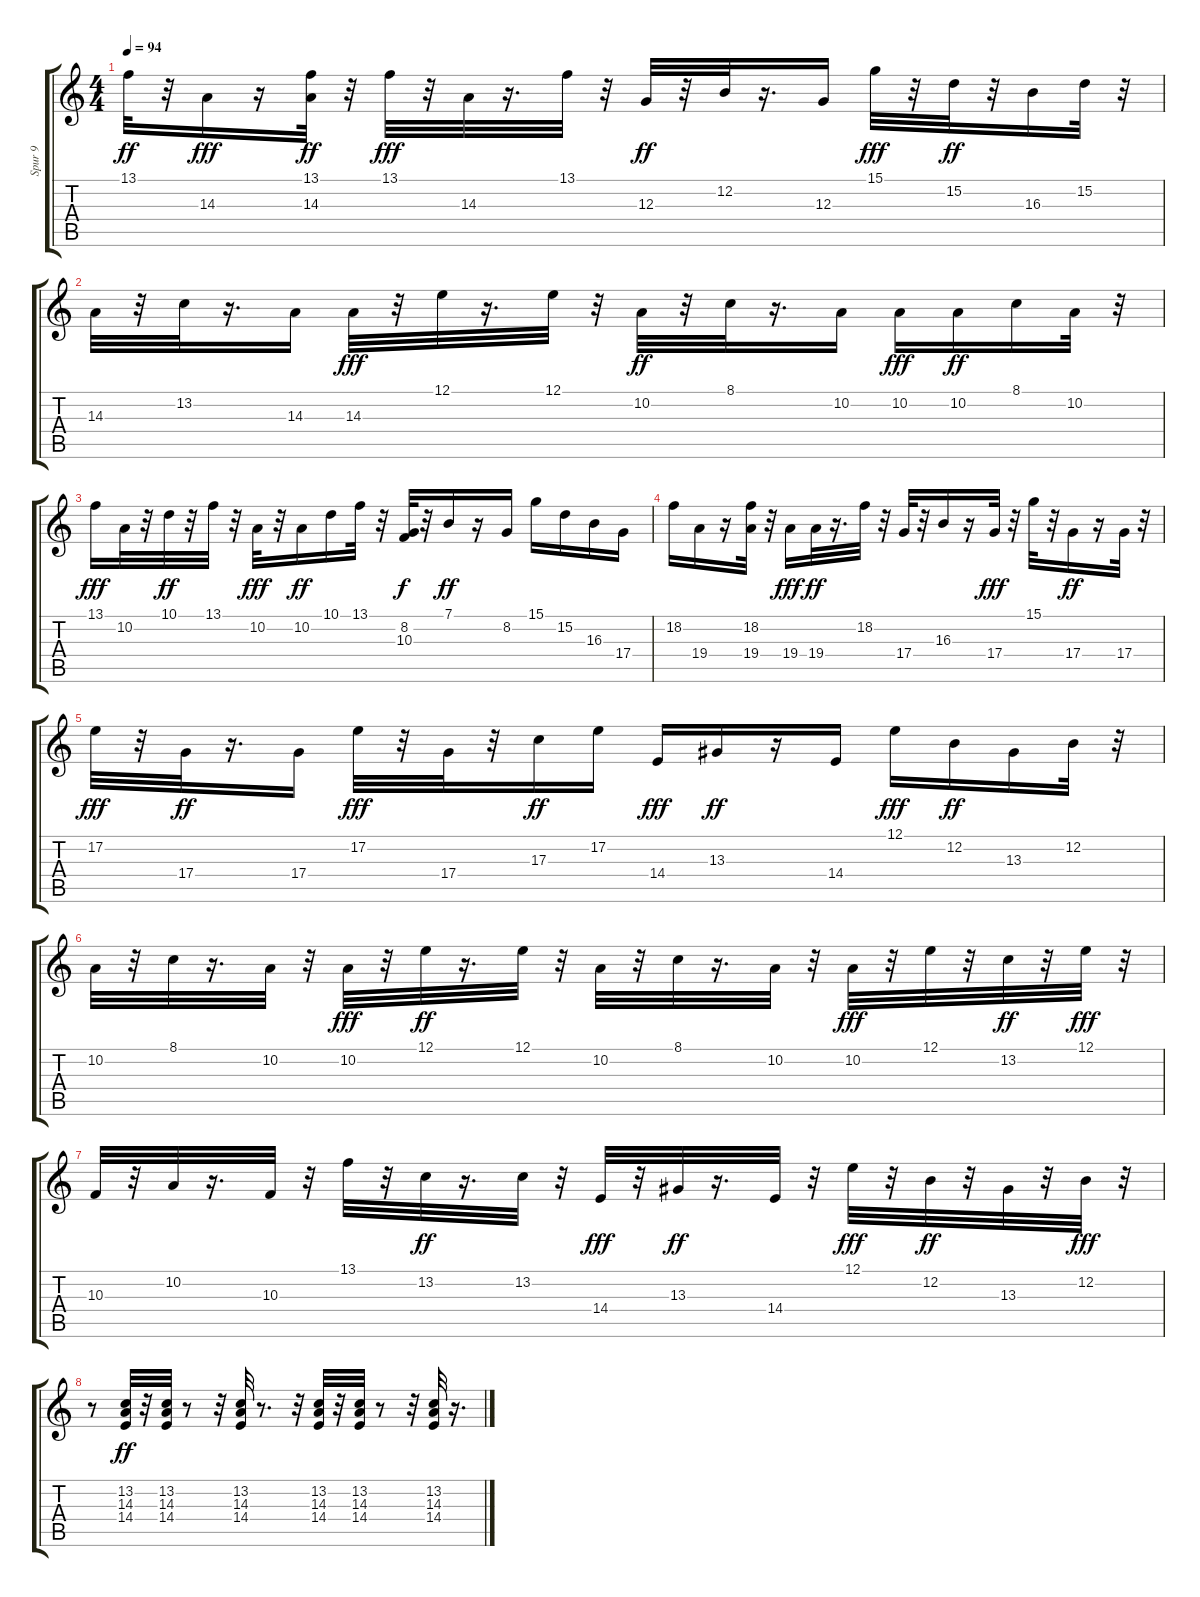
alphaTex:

\track ("Spur 9" "Spur 9") {instrument acousticgrandpiano}
\staff {score tabs}
\tuning (E4 B3 G3 D3 A2 E2) {hide}
\ts (4 4)
\tempo 94
\clef g2
\ks c
13.1.32{dy ff} r.32 14.3.16{dy fff} r.16 (13.1 14.3).32{dy ff} r.32 13.1.32{dy fff} r.32 14.3.32 r.16{d} 13.1.32 r.32 12.3.32{dy ff} r.32 12.2.32 r.16{d} 12.3.16 15.1.32{dy fff} r.32 15.2.32{dy ff} r.32 16.3.16 15.2.32 r.32 |
14.3.32 r.32 13.2.32 r.16{d} 14.3.16 14.3.32{dy fff} r.32 12.1.32 r.16{d} 12.1.32 r.32 10.2.32{dy ff} r.32 8.1.32 r.16{d} 10.2.16 10.2.16{dy fff} 10.2.16{dy ff} 8.1.16 10.2.32 r.32 |
13.1.16{dy fff} 10.2.32 r.32 10.1.32{dy ff} r.32 13.1.32 r.32 10.2.32{dy fff} r.32 10.2.16{dy ff} 10.1.16 13.1.32 r.32 (8.2 10.3).32{dy f} r.32 7.1.16{dy ff} r.16 8.2.16 15.1.16 15.2.16 16.3.16 17.4.16 |
18.2.16 19.4.16 r.16 (18.2 19.4).32 r.32 19.4.16{dy fff} 19.4.32{dy ff} r.16{d} 18.2.32 r.32 17.4.32 r.32 16.3.16 r.16 17.4.32{dy fff} r.32 15.1.32 r.32 17.4.16{dy ff} r.16 17.4.32 r.32 |
17.2.32{dy fff} r.32 17.4.32{dy ff} r.16{d} 17.4.16 17.2.32{dy fff} r.32 17.4.32 r.32 17.3.16{dy ff} 17.2.16 14.4.16{dy fff} 13.3.16{dy ff} r.16 14.4.16 12.1.16{dy fff} 12.2.16{dy ff} 13.3.16 12.2.32 r.32 |
10.2.32 r.32 8.1.32 r.16{d} 10.2.32 r.32 10.2.32{dy fff} r.32 12.1.32{dy ff} r.16{d} 12.1.32 r.32 10.2.32 r.32 8.1.32 r.16{d} 10.2.32 r.32 10.2.32{dy fff} r.32 12.1.32 r.32 13.2.32{dy ff} r.32 12.1.32{dy fff} r.32 |
10.3.32 r.32 10.2.32 r.16{d} 10.3.32 r.32 13.1.32 r.32 13.2.32{dy ff} r.16{d} 13.2.32 r.32 14.4.32{dy fff} r.32 13.3.32{dy ff} r.16{d} 14.4.32 r.32 12.1.32{dy fff} r.32 12.2.32{dy ff} r.32 13.3.32 r.32 12.2.32{dy fff} r.32 |
r.8 (13.2 14.3 14.4).32{dy ff instrument electricguitarmuted} r.32 (13.2 14.3 14.4).32 r.8 r.32 (13.2 14.3 14.4).32 r.8{d} r.32 (13.2 14.3 14.4).32 r.32 (13.2 14.3 14.4).32 r.8 r.32 (13.2 14.3 14.4).32 r.16{d}
